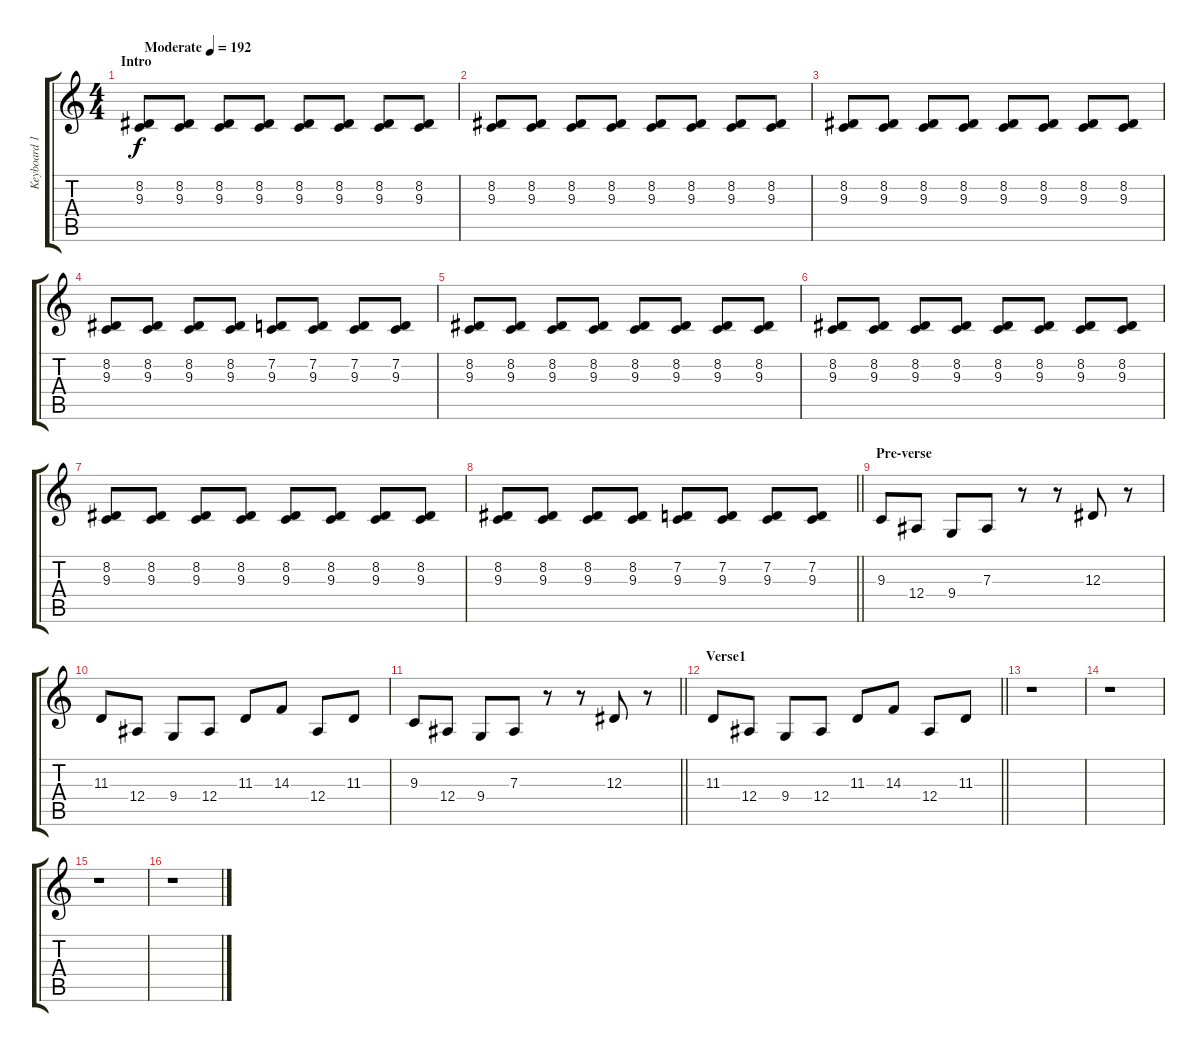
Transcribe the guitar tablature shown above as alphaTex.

\track ("Keyboard 1" "Keyboard 1") {instrument lead2sawtooth}
\staff {score tabs}
\tuning (C4 G3 Eb3 Bb2 F2 C2) {hide}
\ts (4 4)
\section ("" "Intro")
\tempo (192 "Moderate")
\clef g2
\ks c
(8.2 9.3).8{dy f volume 10 instrument lead2sawtooth} (8.2 9.3).8 (8.2 9.3).8 (8.2 9.3).8 (8.2 9.3).8 (8.2 9.3).8 (8.2 9.3).8 (8.2 9.3).8 |
(8.2 9.3).8 (8.2 9.3).8 (8.2 9.3).8 (8.2 9.3).8 (8.2 9.3).8 (8.2 9.3).8 (8.2 9.3).8 (8.2 9.3).8 |
(8.2 9.3).8 (8.2 9.3).8 (8.2 9.3).8 (8.2 9.3).8 (8.2 9.3).8 (8.2 9.3).8 (8.2 9.3).8 (8.2 9.3).8 |
(8.2 9.3).8 (8.2 9.3).8 (8.2 9.3).8 (8.2 9.3).8{balance 0} (7.2 9.3).8{balance 16} (7.2 9.3).8{balance 8} (7.2 9.3).8 (7.2 9.3).8 |
(8.2 9.3).8 (8.2 9.3).8 (8.2 9.3).8 (8.2 9.3).8 (8.2 9.3).8 (8.2 9.3).8 (8.2 9.3).8 (8.2 9.3).8 |
(8.2 9.3).8 (8.2 9.3).8 (8.2 9.3).8 (8.2 9.3).8 (8.2 9.3).8 (8.2 9.3).8 (8.2 9.3).8 (8.2 9.3).8 |
(8.2 9.3).8 (8.2 9.3).8 (8.2 9.3).8 (8.2 9.3).8 (8.2 9.3).8 (8.2 9.3).8 (8.2 9.3).8 (8.2 9.3).8 |
\barLineRight lightlight
(8.2 9.3).8{balance 0} (8.2 9.3).8{balance 16} (8.2 9.3).8{balance 0} (8.2 9.3).8{balance 16} (7.2 9.3).8{balance 0} (7.2 9.3).8{balance 16} (7.2 9.3).8{balance 0} (7.2 9.3).8{balance 16} |
\section ("" "Pre-verse")
9.3.8{volume 12 balance 0} 12.4.8{balance 16} 9.4.8{balance 0} 7.3.8{balance 16} r.8 r.8 12.3.8{balance 8} r.8 |
11.3.8 12.4.8 9.4.8 12.4.8 11.3.8 14.3.8 12.4.8 11.3.8 |
\barLineRight lightlight
9.3.8 12.4.8 9.4.8 7.3.8 r.8 r.8 12.3.8 r.8 |
\section ("" "Verse1")
\barLineRight lightlight
11.3.8 12.4.8 9.4.8 12.4.8 11.3.8 14.3.8 12.4.8 11.3.8 |
r.1 |
r.1 |
r.1 |
r.1
